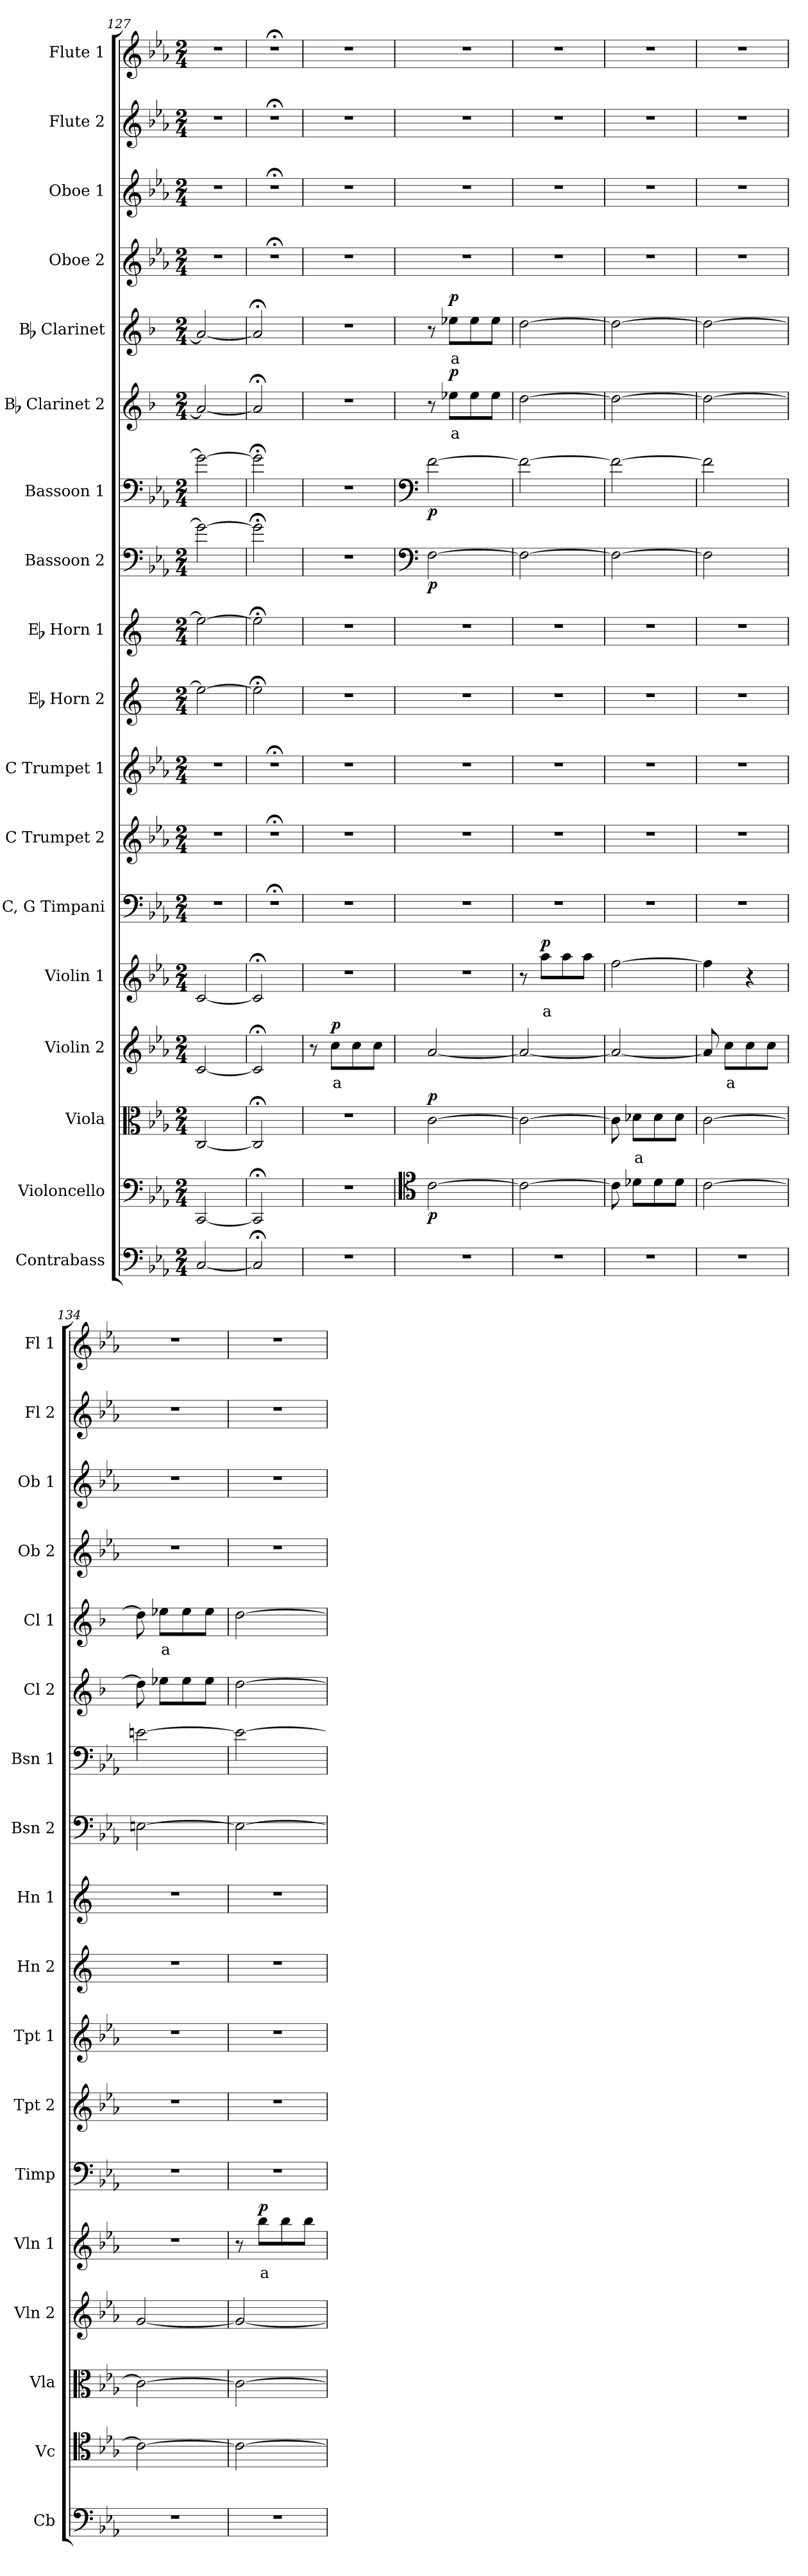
**kern	**kern	**dynam	**kern	**text	**dynam	**kern	**text	**dynam	**kern	**text	**dynam	**kern	**kern	**kern	**kern	**kern	**kern	**dynam	**kern	**dynam	**kern	**text	**dynam	**kern	**text	**dynam	**kern	**kern	**kern	**kern
*part18	*part17	*part17	*part16	*part16	*part16	*part15	*part15	*part15	*part14	*part14	*part14	*part13	*part12	*part11	*part10	*part9	*part8	*part8	*part7	*part7	*part6	*part6	*part6	*part5	*part5	*part5	*part4	*part3	*part2	*part1
*staff18	*staff17	*staff17	*staff16	*staff16	*staff16	*staff15	*staff15	*staff15	*staff14	*staff14	*staff14	*staff13	*staff12	*staff11	*staff10	*staff9	*staff8	*staff8	*staff7	*staff7	*staff6	*staff6	*staff6	*staff5	*staff5	*staff5	*staff4	*staff3	*staff2	*staff1
*I"Contrabass	*I"Violoncello	*	*I"Viola	*	*	*I"Violin 2	*	*	*I"Violin 1	*	*	*I"C, G Timpani	*I"C Trumpet 2	*I"C Trumpet 1	*I"Eb Horn 2	*I"Eb Horn 1	*I"Bassoon 2	*	*I"Bassoon 1	*	*I"Bb Clarinet 2	*	*	*I"Bb Clarinet	*	*	*I"Oboe 2	*I"Oboe 1	*I"Flute 2	*I"Flute 1
*I'Cb	*I'Vc	*	*I'Vla	*	*	*I'Vln 2	*	*	*I'Vln 1	*	*	*I'Timp	*I'Tpt 2	*I'Tpt 1	*I'Hn 2	*I'Hn 1	*I'Bsn 2	*	*I'Bsn 1	*	*I'Cl 2	*	*	*I'Cl 1	*	*	*I'Ob 2	*I'Ob 1	*I'Fl 2	*I'Fl 1
*clefF4	*clefF4	*	*clefC3	*	*	*clefG2	*	*	*clefG2	*	*	*clefF4	*clefG2	*clefG2	*clefG2	*clefG2	*clefF4	*	*clefF4	*	*clefG2	*	*	*clefG2	*	*	*clefG2	*clefG2	*clefG2	*clefG2
*ITrd7c12	*	*	*	*	*	*	*	*	*	*	*	*	*	*	*ITrd5c9	*ITrd5c9	*	*	*	*	*ITrd1c2	*	*	*ITrd1c2	*	*	*	*	*	*
*k[b-e-a-]	*k[b-e-a-]	*	*k[b-e-a-]	*	*	*k[b-e-a-]	*	*	*k[b-e-a-]	*	*	*k[b-e-a-]	*k[b-e-a-]	*k[b-e-a-]	*k[b-e-a-]	*k[b-e-a-]	*k[b-e-a-]	*	*k[b-e-a-]	*	*k[b-e-a-]	*	*	*k[b-e-a-]	*	*	*k[b-e-a-]	*k[b-e-a-]	*k[b-e-a-]	*k[b-e-a-]
*M2/4	*M2/4	*	*M2/4	*	*	*M2/4	*	*	*M2/4	*	*	*M2/4	*M2/4	*M2/4	*M2/4	*M2/4	*M2/4	*	*M2/4	*	*M2/4	*	*	*M2/4	*	*	*M2/4	*M2/4	*M2/4	*M2/4
=127	=127	=127	=127	=127	=127	=127	=127	=127	=127	=127	=127	=127	=127	=127	=127	=127	=127	=127	=127	=127	=127	=127	=127	=127	=127	=127	=127	=127	=127	=127
[2CC/	[2CC/	.	[2C/	.	.	[2c/	.	.	[2c/	.	.	2r	2r	2r	2g\_	2g\_	2g\_	.	2g\_	.	2g/_	.	.	2g/_	.	.	2r	2r	2r	2r
=128	=128	=128	=128	=128	=128	=128	=128	=128	=128	=128	=128	=128	=128	=128	=128	=128	=128	=128	=128	=128	=128	=128	=128	=128	=128	=128	=128	=128	=128	=128
2CC;</]	2CC;</]	.	2C;</]	.	.	2c;</]	.	.	2c;</]	.	.	2r;<	2r;<	2r;<	2g;<\]	2g;<\]	2g;<\]	.	2g;<\]	.	2g;</]	.	.	2g;</]	.	.	2r;<	2r;<	2r;<	2r;<
=129	=129	=129	=129	=129	=129	=129	=129	=129	=129	=129	=129	=129	=129	=129	=129	=129	=129	=129	=129	=129	=129	=129	=129	=129	=129	=129	=129	=129	=129	=129
2r	2r	.	2r	.	.	8r	.	.	2r	.	.	2r	2r	2r	2r	2r	2r	.	2r	.	2r	.	.	2r	.	.	2r	2r	2r	2r
!	!	!	!	!	!	!	!LO:LY:b:color=#FF0000	!LO:DY:b	!	!	!	!	!	!	!	!	!	!	!	!	!	!	!	!	!	!	!	!	!	!
.	.	.	.	.	.	8cc\L	a	p	.	.	.	.	.	.	.	.	.	.	.	.	.	.	.	.	.	.	.	.	.	.
.	.	.	.	.	.	8cc\	.	.	.	.	.	.	.	.	.	.	.	.	.	.	.	.	.	.	.	.	.	.	.	.
.	.	.	.	.	.	8cc\J	.	.	.	.	.	.	.	.	.	.	.	.	.	.	.	.	.	.	.	.	.	.	.	.
=130	=130	=130	=130	=130	=130	=130	=130	=130	=130	=130	=130	=130	=130	=130	=130	=130	=130	=130	=130	=130	=130	=130	=130	=130	=130	=130	=130	=130	=130	=130
*	*clefC4	*	*	*	*	*	*	*	*	*	*	*	*	*	*	*	*clefF4	*	*clefF4	*	*	*	*	*	*	*	*	*	*	*
!	!	!LO:DY:b	!	!	!LO:DY:b	!	!	!	!	!	!	!	!	!	!	!	!	!LO:DY:b	!	!LO:DY:b	!	!	!	!	!	!	!	!	!	!
2r	[2c\	p	[2c\	.	p	[2a-/	.	.	2r	.	.	2r	2r	2r	2r	2r	[2F\	p	[2f\	p	8r	.	.	8r	.	.	2r	2r	2r	2r
!	!	!	!	!	!	!	!	!	!	!	!	!	!	!	!	!	!	!	!	!	!	!LO:LY:b:color=#FF0000	!LO:DY:b	!	!LO:LY:b:color=#FF0000	!LO:DY:b	!	!	!	!
.	.	.	.	.	.	.	.	.	.	.	.	.	.	.	.	.	.	.	.	.	8dd-X\L	a	p	8dd-X\L	a	p	.	.	.	.
.	.	.	.	.	.	.	.	.	.	.	.	.	.	.	.	.	.	.	.	.	8dd-\	.	.	8dd-\	.	.	.	.	.	.
.	.	.	.	.	.	.	.	.	.	.	.	.	.	.	.	.	.	.	.	.	8dd-\J	.	.	8dd-\J	.	.	.	.	.	.
=131	=131	=131	=131	=131	=131	=131	=131	=131	=131	=131	=131	=131	=131	=131	=131	=131	=131	=131	=131	=131	=131	=131	=131	=131	=131	=131	=131	=131	=131	=131
2r	2c\_	.	2c\_	.	.	2a-/_	.	.	8r	.	.	2r	2r	2r	2r	2r	2F\_	.	2f\_	.	[2cc\	.	.	[2cc\	.	.	2r	2r	2r	2r
!	!	!	!	!	!	!	!	!	!	!LO:LY:b:color=#FF0000	!LO:DY:b	!	!	!	!	!	!	!	!	!	!	!	!	!	!	!	!	!	!	!
.	.	.	.	.	.	.	.	.	8aa-\L	a	p	.	.	.	.	.	.	.	.	.	.	.	.	.	.	.	.	.	.	.
.	.	.	.	.	.	.	.	.	8aa-\	.	.	.	.	.	.	.	.	.	.	.	.	.	.	.	.	.	.	.	.	.
.	.	.	.	.	.	.	.	.	8aa-\J	.	.	.	.	.	.	.	.	.	.	.	.	.	.	.	.	.	.	.	.	.
=132	=132	=132	=132	=132	=132	=132	=132	=132	=132	=132	=132	=132	=132	=132	=132	=132	=132	=132	=132	=132	=132	=132	=132	=132	=132	=132	=132	=132	=132	=132
2r	8c\]	.	8c\]	.	.	2a-/_	.	.	[2ff\	.	.	2r	2r	2r	2r	2r	2F\_	.	2f\_	.	2cc\_	.	.	2cc\_	.	.	2r	2r	2r	2r
!	!	!	!	!LO:LY:b:color=#FF0000	!	!	!	!	!	!	!	!	!	!	!	!	!	!	!	!	!	!	!	!	!	!	!	!	!	!
.	8d-X\L	.	8d-X\L	a	.	.	.	.	.	.	.	.	.	.	.	.	.	.	.	.	.	.	.	.	.	.	.	.	.	.
.	8d-\	.	8d-\	.	.	.	.	.	.	.	.	.	.	.	.	.	.	.	.	.	.	.	.	.	.	.	.	.	.	.
.	8d-\J	.	8d-\J	.	.	.	.	.	.	.	.	.	.	.	.	.	.	.	.	.	.	.	.	.	.	.	.	.	.	.
=133	=133	=133	=133	=133	=133	=133	=133	=133	=133	=133	=133	=133	=133	=133	=133	=133	=133	=133	=133	=133	=133	=133	=133	=133	=133	=133	=133	=133	=133	=133
2r	[2c\	.	[2c\	.	.	8a-/]	.	.	4ff\]	.	.	2r	2r	2r	2r	2r	2F\]	.	2f\]	.	2cc\_	.	.	2cc\_	.	.	2r	2r	2r	2r
!	!	!	!	!	!	!	!LO:LY:b:color=#FF0000	!	!	!	!	!	!	!	!	!	!	!	!	!	!	!	!	!	!	!	!	!	!	!
.	.	.	.	.	.	8cc\L	a	.	.	.	.	.	.	.	.	.	.	.	.	.	.	.	.	.	.	.	.	.	.	.
.	.	.	.	.	.	8cc\	.	.	4r	.	.	.	.	.	.	.	.	.	.	.	.	.	.	.	.	.	.	.	.	.
.	.	.	.	.	.	8cc\J	.	.	.	.	.	.	.	.	.	.	.	.	.	.	.	.	.	.	.	.	.	.	.	.
=134	=134	=134	=134	=134	=134	=134	=134	=134	=134	=134	=134	=134	=134	=134	=134	=134	=134	=134	=134	=134	=134	=134	=134	=134	=134	=134	=134	=134	=134	=134
2r	2c\_	.	2c\_	.	.	[2g/	.	.	2r	.	.	2r	2r	2r	2r	2r	[2En\	.	[2en\	.	8cc\]	.	.	8cc\]	.	.	2r	2r	2r	2r
!	!	!	!	!	!	!	!	!	!	!	!	!	!	!	!	!	!	!	!	!	!	!	!	!	!LO:LY:b:color=#FF0000	!	!	!	!	!
.	.	.	.	.	.	.	.	.	.	.	.	.	.	.	.	.	.	.	.	.	8dd-X\L	.	.	8dd-X\L	a	.	.	.	.	.
.	.	.	.	.	.	.	.	.	.	.	.	.	.	.	.	.	.	.	.	.	8dd-\	.	.	8dd-\	.	.	.	.	.	.
.	.	.	.	.	.	.	.	.	.	.	.	.	.	.	.	.	.	.	.	.	8dd-\J	.	.	8dd-\J	.	.	.	.	.	.
=135	=135	=135	=135	=135	=135	=135	=135	=135	=135	=135	=135	=135	=135	=135	=135	=135	=135	=135	=135	=135	=135	=135	=135	=135	=135	=135	=135	=135	=135	=135
2r	2c\_	.	2c\_	.	.	2g/_	.	.	8r	.	.	2r	2r	2r	2r	2r	2E\_	.	2e\_	.	[2cc\	.	.	[2cc\	.	.	2r	2r	2r	2r
!	!	!	!	!	!	!	!	!	!	!LO:LY:b:color=#FF0000	!LO:DY:b	!	!	!	!	!	!	!	!	!	!	!	!	!	!	!	!	!	!	!
.	.	.	.	.	.	.	.	.	8bb-\L	a	p	.	.	.	.	.	.	.	.	.	.	.	.	.	.	.	.	.	.	.
.	.	.	.	.	.	.	.	.	8bb-\	.	.	.	.	.	.	.	.	.	.	.	.	.	.	.	.	.	.	.	.	.
.	.	.	.	.	.	.	.	.	8bb-\J	.	.	.	.	.	.	.	.	.	.	.	.	.	.	.	.	.	.	.	.	.
=	=	=	=	=	=	=	=	=	=	=	=	=	=	=	=	=	=	=	=	=	=	=	=	=	=	=	=	=	=	=
*-	*-	*-	*-	*-	*-	*-	*-	*-	*-	*-	*-	*-	*-	*-	*-	*-	*-	*-	*-	*-	*-	*-	*-	*-	*-	*-	*-	*-	*-	*-
